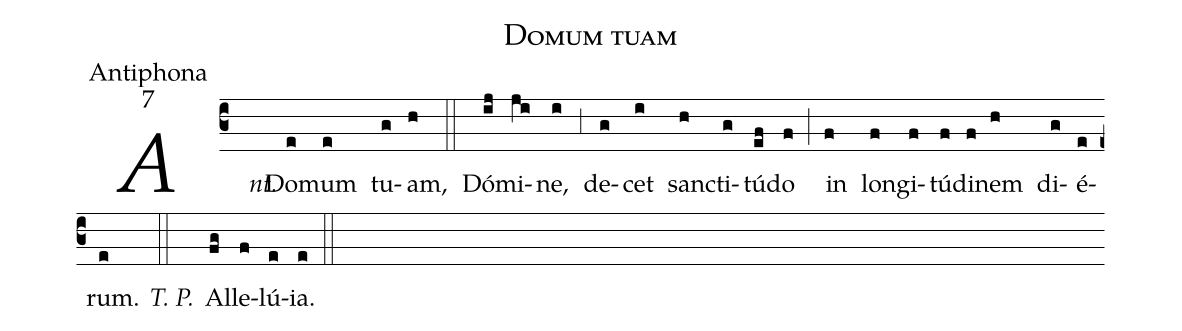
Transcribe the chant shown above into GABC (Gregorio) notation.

name:Domum tuam;
office-part:Antiphona;
mode:7;
%%
(c3) <i>Ant.</i>() Do(e)mum(e) tu(g)am,(h) (::)
Dó(ij)mi(ji)ne,(i) (,3) de(g)cet(i) san(h)cti(g)tú(ef)do(f) (;) in(f) lon(f)gi(f)tú(f)di(f)nem(h) di(g)é(e)rum.(e) <i>T. P.</i>(::) Al(fg)le(f)lú(e)ia.(e) (::)
